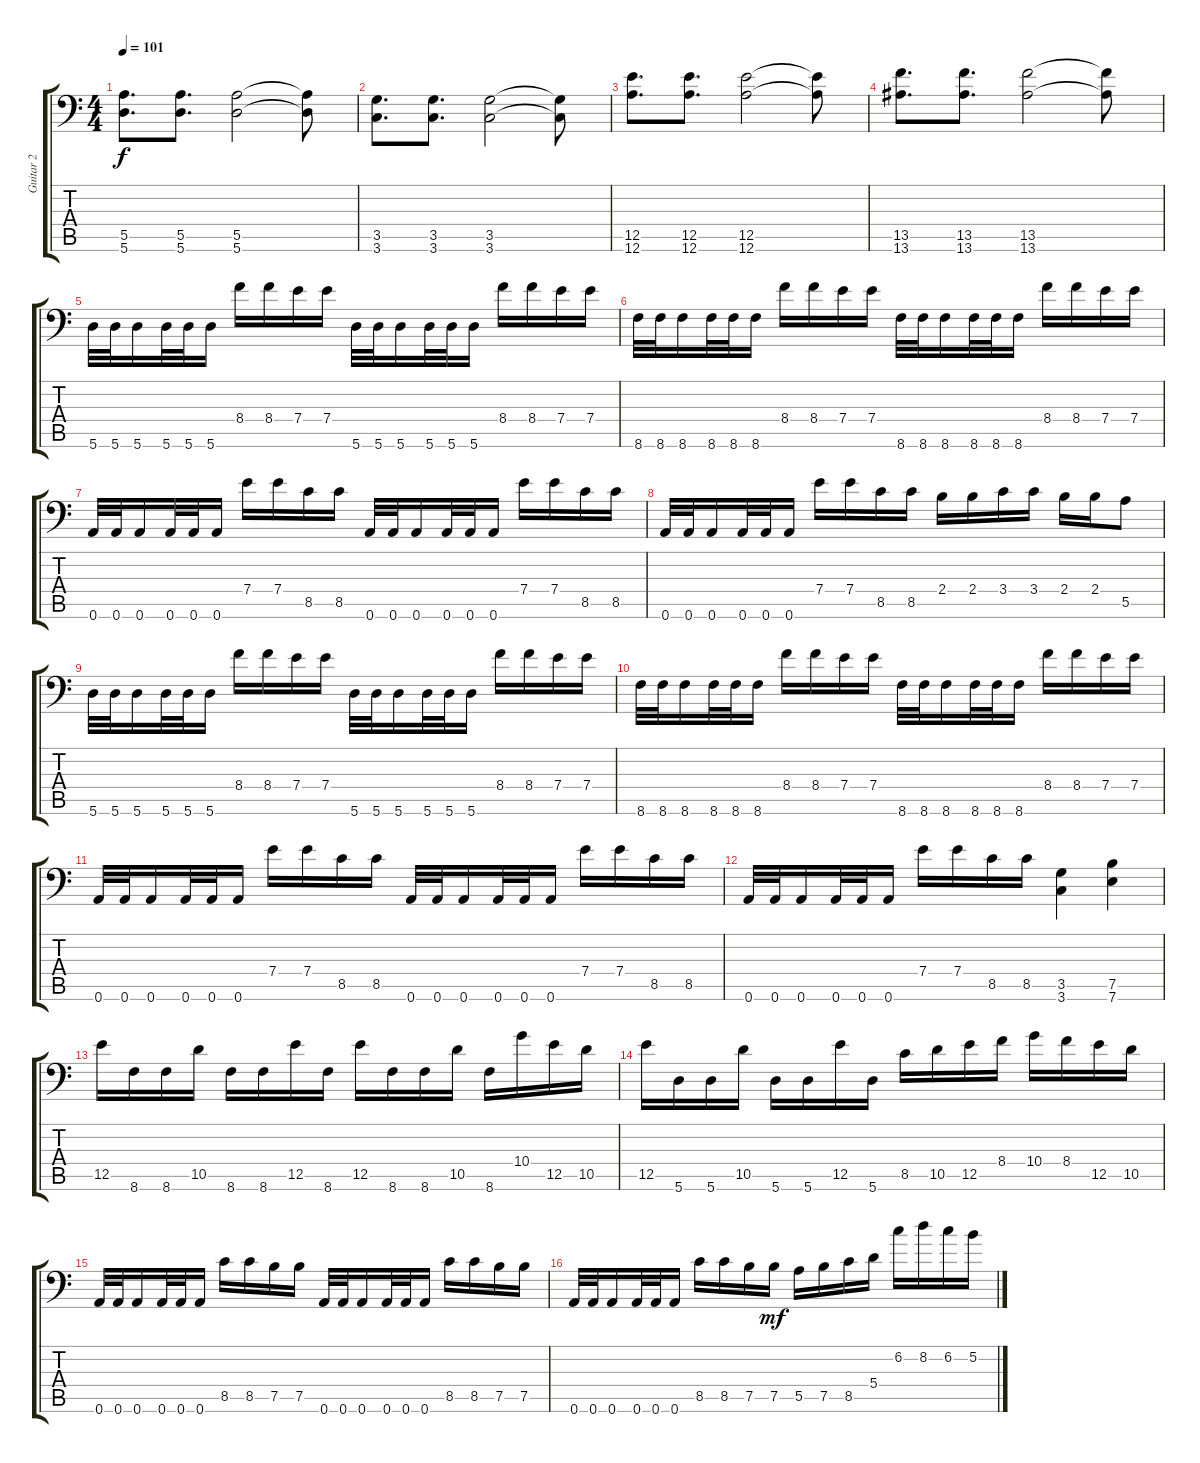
\track ("Guitar 2" "Guitar 2") {instrument distortionguitar}
\staff {score tabs}
\tuning (B3 Gb3 D3 A2 E2 A1) {hide}
\ts (4 4)
\tempo 101
\clef f4
\ks c
(5.5 5.6).8{d dy f} (5.5 5.6).8{d} (5.5 5.6).2 (5.5{t} 5.6{t}).8 |
(3.5 3.6).8{d} (3.5 3.6).8{d} (3.5 3.6).2 (3.5{t} 3.6{t}).8 |
(12.5 12.6).8{d} (12.5 12.6).8{d} (12.5 12.6).2 (12.5{t} 12.6{t}).8 |
(13.5 13.6).8{d} (13.5 13.6).8{d} (13.5 13.6).2 (13.5{t} 13.6{t}).8 |
5.6.32 5.6.32 5.6.16 5.6.32 5.6.32 5.6.16 8.4.16 8.4.16 7.4.16 7.4.16 5.6.32 5.6.32 5.6.16 5.6.32 5.6.32 5.6.16 8.4.16 8.4.16 7.4.16 7.4.16 |
8.6.32 8.6.32 8.6.16 8.6.32 8.6.32 8.6.16 8.4.16 8.4.16 7.4.16 7.4.16 8.6.32 8.6.32 8.6.16 8.6.32 8.6.32 8.6.16 8.4.16 8.4.16 7.4.16 7.4.16 |
0.6.32 0.6.32 0.6.16 0.6.32 0.6.32 0.6.16 7.4.16 7.4.16 8.5.16 8.5.16 0.6.32 0.6.32 0.6.16 0.6.32 0.6.32 0.6.16 7.4.16 7.4.16 8.5.16 8.5.16 |
0.6.32 0.6.32 0.6.16 0.6.32 0.6.32 0.6.16 7.4.16 7.4.16 8.5.16 8.5.16 2.4.16 2.4.16 3.4.16 3.4.16 2.4.16 2.4.16 5.5.8{instrument guitarharmonics} |
5.6.32{instrument distortionguitar} 5.6.32 5.6.16 5.6.32 5.6.32 5.6.16 8.4.16 8.4.16 7.4.16 7.4.16 5.6.32 5.6.32 5.6.16 5.6.32 5.6.32 5.6.16 8.4.16 8.4.16 7.4.16 7.4.16 |
8.6.32 8.6.32 8.6.16 8.6.32 8.6.32 8.6.16 8.4.16 8.4.16 7.4.16 7.4.16 8.6.32 8.6.32 8.6.16 8.6.32 8.6.32 8.6.16 8.4.16 8.4.16 7.4.16 7.4.16 |
0.6.32 0.6.32 0.6.16 0.6.32 0.6.32 0.6.16 7.4.16 7.4.16 8.5.16 8.5.16 0.6.32 0.6.32 0.6.16 0.6.32 0.6.32 0.6.16 7.4.16 7.4.16 8.5.16 8.5.16 |
0.6.32 0.6.32 0.6.16 0.6.32 0.6.32 0.6.16 7.4.16 7.4.16 8.5.16 8.5.16 (3.5 3.6).4 (7.5 7.6).4 |
12.5.16 8.6.16 8.6.16 10.5.16 8.6.16 8.6.16 12.5.16 8.6.16 12.5.16 8.6.16 8.6.16 10.5.16 8.6.16 10.4.16 12.5.16 10.5.16 |
12.5.16 5.6.16 5.6.16 10.5.16 5.6.16 5.6.16 12.5.16 5.6.16 8.5.16 10.5.16 12.5.16 8.4.16 10.4.16 8.4.16 12.5.16 10.5.16 |
0.6.32 0.6.32 0.6.16 0.6.32 0.6.32 0.6.16 8.5.16 8.5.16 7.5.16 7.5.16 0.6.32 0.6.32 0.6.16 0.6.32 0.6.32 0.6.16 8.5.16 8.5.16 7.5.16 7.5.16 |
0.6.32 0.6.32 0.6.16 0.6.32 0.6.32 0.6.16 8.5.16 8.5.16 7.5.16 7.5.16{dy mf} 5.5.16 7.5.16 8.5.16 5.4.16 6.2.16 8.2.16 6.2.16 5.2.16
